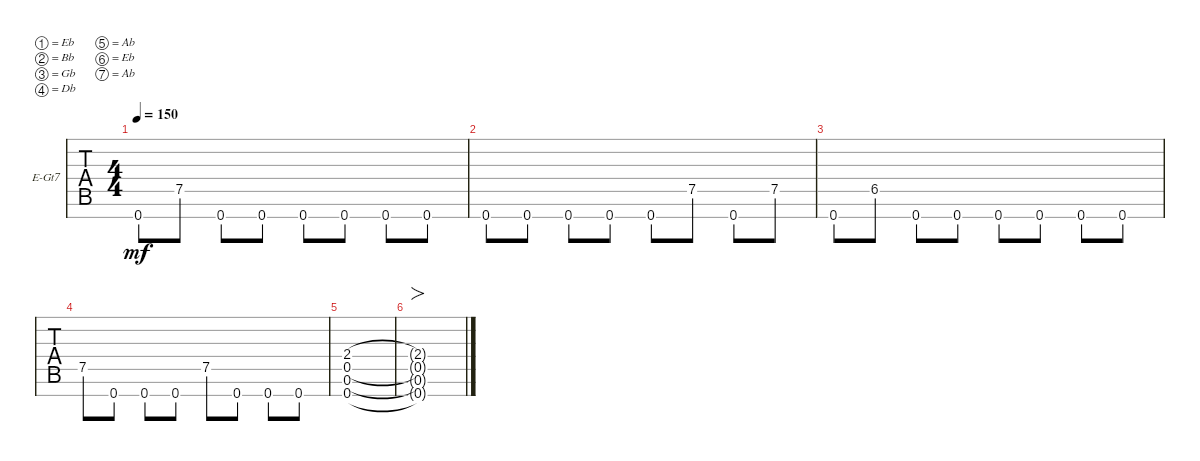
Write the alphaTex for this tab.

\defaultSystemsLayout 4
\bracketExtendMode groupsimilarinstruments
\firstSystemTrackNameOrientation horizontal
\otherSystemsTrackNameOrientation horizontal
\track ("Left Guitar" "E-Gt7") {instrument distortionguitar}
\staff {tabs}
\tuning (Eb4 Bb3 Gb3 Db3 Ab2 Eb2 Ab1)
\ts (4 4)
\tempo 150
\clef g2
\ks c
0.7.8{dy mf} 7.5.8 0.7.8 0.7.8 0.7.8 0.7.8 0.7.8 0.7.8 |
0.7.8 0.7.8 0.7.8 0.7.8 0.7.8 7.5.8 0.7.8 7.5.8 |
0.7.8 6.5.8 0.7.8 0.7.8 0.7.8 0.7.8 0.7.8 0.7.8 |
7.5.8 0.7.8 0.7.8 0.7.8 7.5.8 0.7.8 0.7.8 0.7.8 |
(0.7 0.6 0.5 2.4).1 |
(0.7{t} 0.6{t} 2.4{t} 0.5{t}).1{fo}
